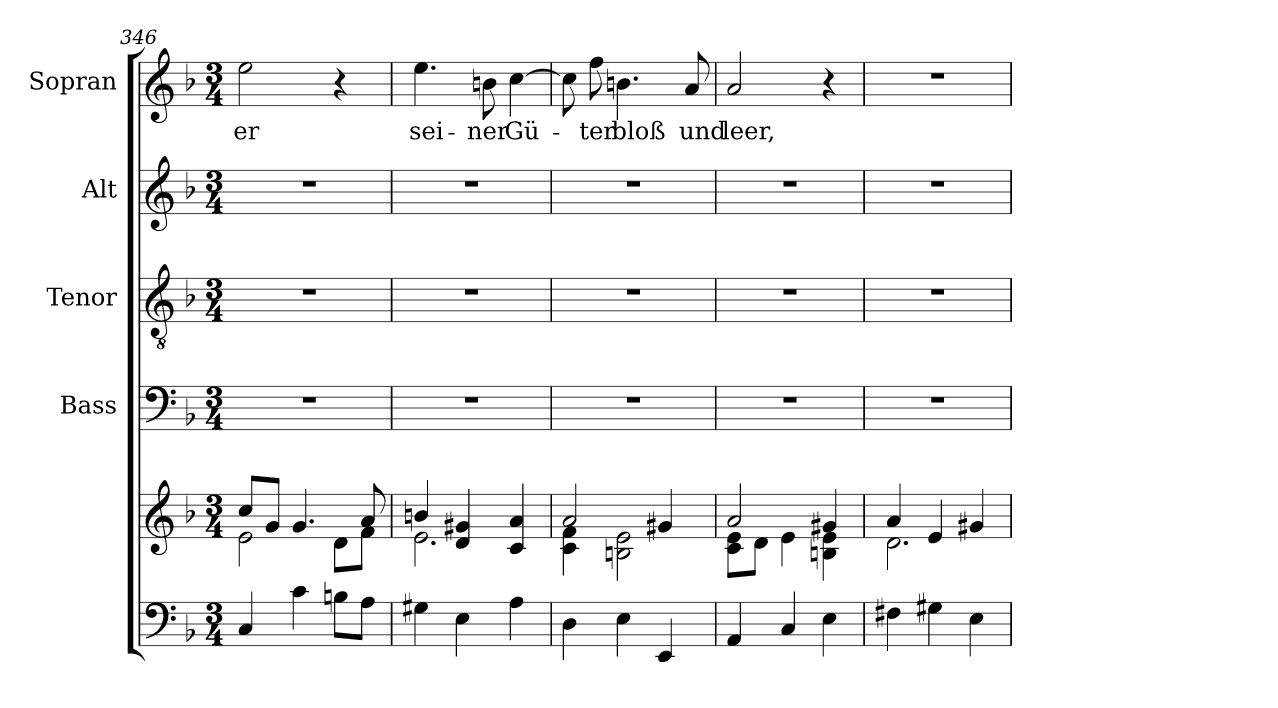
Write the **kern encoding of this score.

**kern	**kern	**kern	**kern	**kern	**kern	**text
*part5	*part5	*part4	*part3	*part2	*part1	*part1
*staff6	*staff5	*staff4	*staff3	*staff2	*staff1	*staff1
*	*	*I"Bass	*I"Tenor	*I"Alt	*I"Sopran	*
*	*	*I'B.	*I'T.	*I'A.	*I'S.	*
*clefF4	*clefG2	*clefF4	*clefGv2	*clefG2	*clefG2	*
*k[b-]	*k[b-]	*k[b-]	*k[b-]	*k[b-]	*k[b-]	*
*F:	*F:	*F:	*F:	*F:	*F:	*
*M3/4	*M3/4	*M3/4	*M3/4	*M3/4	*M3/4	*
=346	=346	=346	=346	=346	=346	=346
*	*^	*	*	*	*	*
!	!	!	!	!	!	!	!LO:LY:b
4C/	8cc/L	2e\	2.r	2.r	2.r	2ee\	er
.	8g/J	.	.	.	.	.	.
4c\	4.g/	.	.	.	.	.	.
8Bn\L	.	8d\L	.	.	.	4r	.
8A\J	8a/	8f\J	.	.	.	.	.
=347	=347	=347	=347	=347	=347	=347	=347
!	!	!	!	!	!	!	!LO:LY:b
4G#X\	4bn/	2.e\	2.r	2.r	2.r	4.ee\	sei-
4E\	4d/ 4g#X/	.	.	.	.	.	.
!	!	!	!	!	!	!	!LO:LY:b
.	.	.	.	.	.	8bn\	-ner
!	!	!	!	!	!	!	!LO:LY:b
4A\	4c/ 4a/	.	.	.	.	[4cc\	Gü-
!!LO:LB:g=z
=348	=348	=348	=348	=348	=348	=348	=348
4D\	2a/	4c\ 4f\	2.r	2.r	2.r	8cc\]	.
!	!	!	!	!	!	!	!LO:LY:b
.	.	.	.	.	.	8ff\	-ter
!	!	!	!	!	!	!	!LO:LY:b
4E\	.	2Bn\ 2e\	.	.	.	4.bn\	bloß
4EE/	4g#X/	.	.	.	.	.	.
!	!	!	!	!	!	!	!LO:LY:b
.	.	.	.	.	.	8a/	und
=349	=349	=349	=349	=349	=349	=349	=349
!	!	!	!	!	!	!	!LO:LY:b
4AA/	2a/	8c\ 8e\L	2.r	2.r	2.r	2a/	leer,
.	.	8d\J	.	.	.	.	.
4C/	.	4e\	.	.	.	.	.
4E\	4g#X/	4Bn\ 4e\	.	.	.	4r	.
=350	=350	=350	=350	=350	=350	=350	=350
4F#X\	4a/	2.d\	2.r	2.r	2.r	2.r	.
4G#X\	4e/	.	.	.	.	.	.
4E\	4g#X/	.	.	.	.	.	.
*	*v	*v	*	*	*	*	*
=	=	=	=	=	=	=
*-	*-	*-	*-	*-	*-	*-
